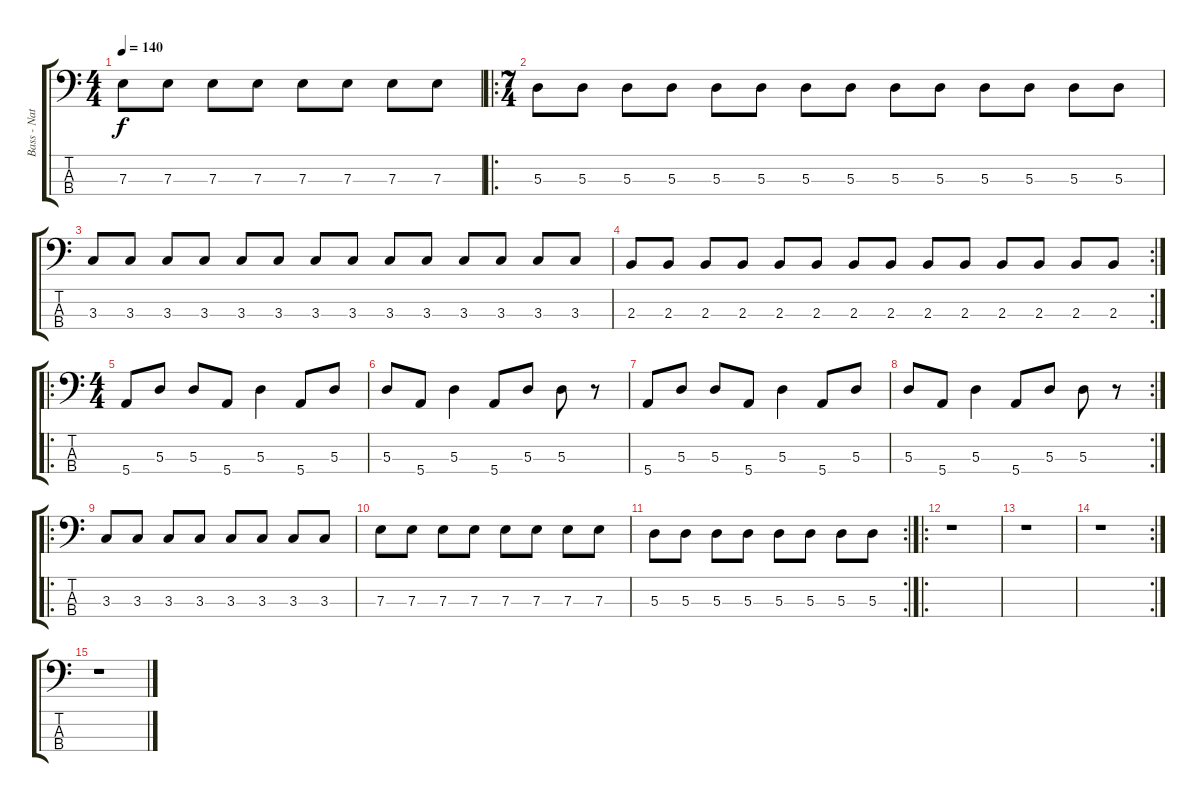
\track ("Bass - Nate Mendel" "Bass - Nat") {instrument electricbassfinger}
\staff {score tabs}
\tuning (G2 D2 A1 E1) {hide}
\ts (4 4)
\tempo 140
\clef f4
\ks c
7.3.8{dy f} 7.3.8 7.3.8 7.3.8 7.3.8 7.3.8 7.3.8 7.3.8 |
\ro
\ts (7 4)
5.3.8 5.3.8 5.3.8 5.3.8 5.3.8 5.3.8 5.3.8 5.3.8 5.3.8 5.3.8 5.3.8 5.3.8 5.3.8 5.3.8 |
3.3.8 3.3.8 3.3.8 3.3.8 3.3.8 3.3.8 3.3.8 3.3.8 3.3.8 3.3.8 3.3.8 3.3.8 3.3.8 3.3.8 |
\rc 2
2.3.8 2.3.8 2.3.8 2.3.8 2.3.8 2.3.8 2.3.8 2.3.8 2.3.8 2.3.8 2.3.8 2.3.8 2.3.8 2.3.8 |
\ro
\ts (4 4)
5.4.8 5.3.8 5.3.8 5.4.8 5.3.4 5.4.8 5.3.8 |
5.3.8 5.4.8 5.3.4 5.4.8 5.3.8 5.3.8 r.8 |
5.4.8 5.3.8 5.3.8 5.4.8 5.3.4 5.4.8 5.3.8 |
\rc 2
5.3.8 5.4.8 5.3.4 5.4.8 5.3.8 5.3.8 r.8 |
\ro
3.3.8 3.3.8 3.3.8 3.3.8 3.3.8 3.3.8 3.3.8 3.3.8 |
7.3.8 7.3.8 7.3.8 7.3.8 7.3.8 7.3.8 7.3.8 7.3.8 |
\rc 2
5.3.8 5.3.8 5.3.8 5.3.8 5.3.8 5.3.8 5.3.8 5.3.8 |
\ro
r.1 |
r.1 |
\rc 2
r.1 |
r.1
